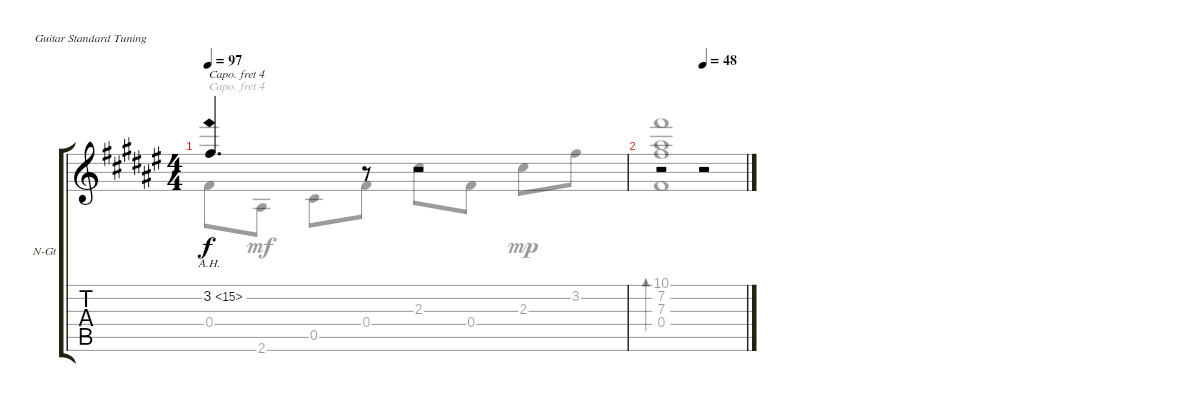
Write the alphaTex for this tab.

\bracketExtendMode groupsimilarinstruments
\useSystemSignSeparator
\firstSystemTrackNameOrientation horizontal
\otherSystemsTrackNameOrientation horizontal
\chordDiagramsInScore
\track ("Òô¹ì 1" "N-Gt") {instrument acousticguitarnylon}
\staff {score tabs}
\capo 4
\tuning (E4 B3 G3 D3 A2 E2)
\voice
\ts (4 4)
\tempo 97
\clef g2
\ks f#
3.2{ah 12}.4{d dy f} r.8 r.2 |
\tempo (48 0.5)
r.2{bd 0} r.2
\voice
\clef g2
\ottava regular
\simile none
\ks f#
0.4.8{dy f} 2.6.8{dy mf} 0.5.8 0.4.8 2.3.8 0.4.8 2.3.8{dy mp} 3.2.8 |
(10.1 7.2 7.3 0.4).1{bd 480}
